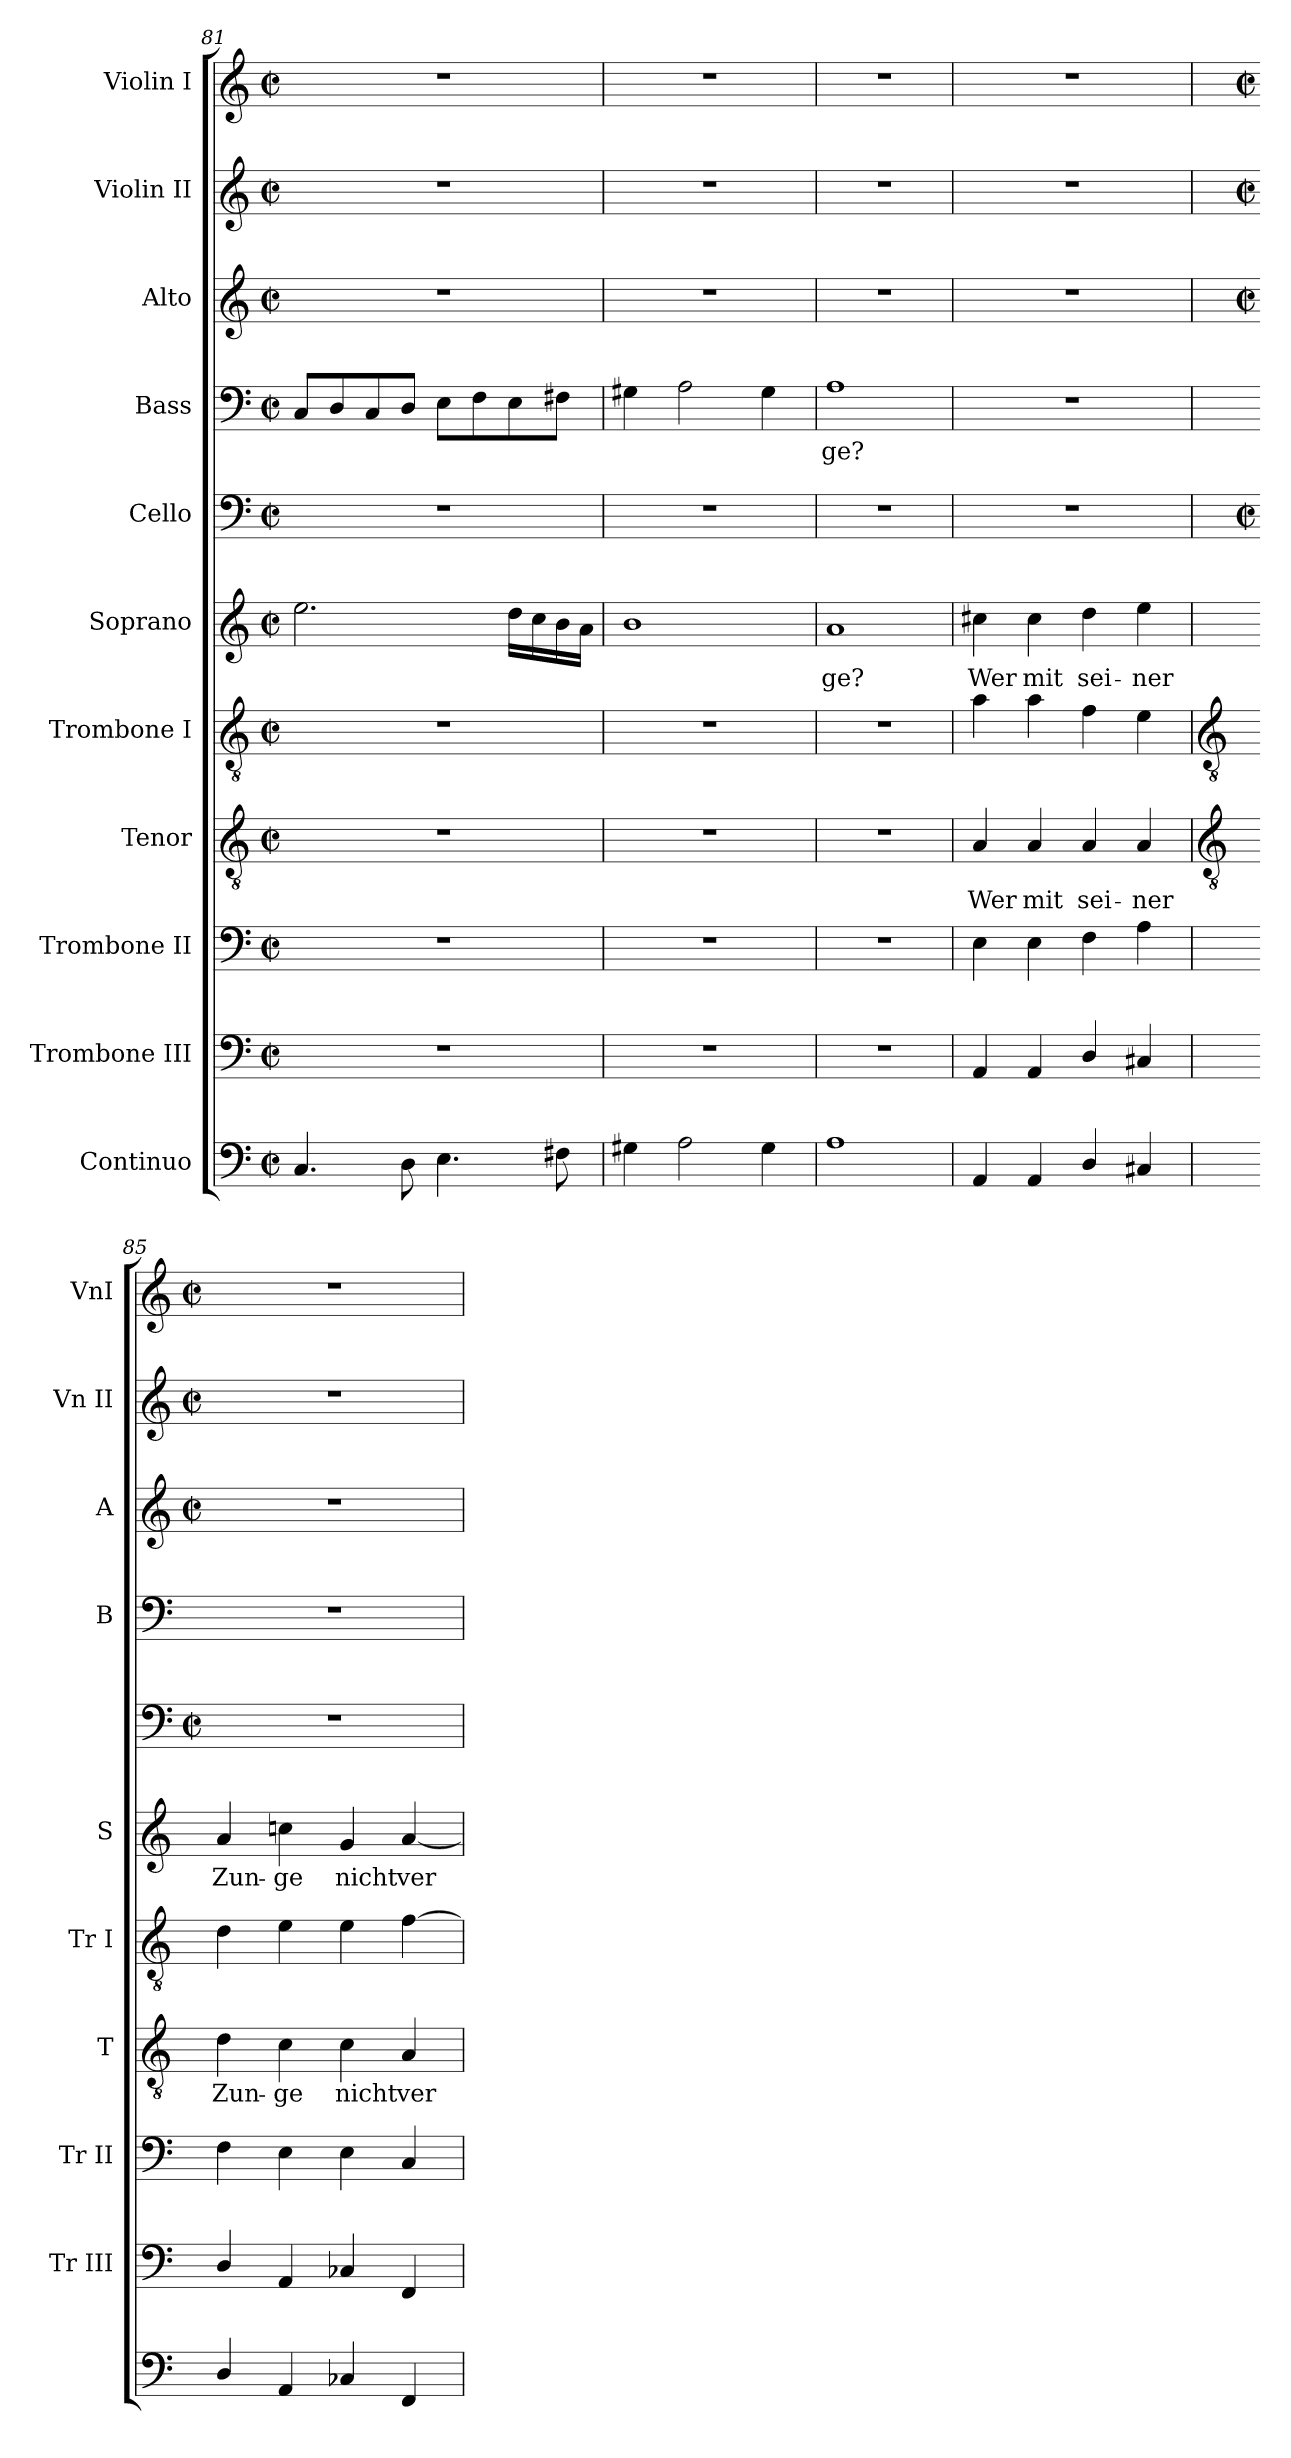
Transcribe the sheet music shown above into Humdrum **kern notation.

**kern	**kern	**kern	**kern	**text	**kern	**kern	**text	**kern	**kern	**text	**kern	**kern	**kern
*part11	*part10	*part9	*part8	*part8	*part7	*part6	*part6	*part5	*part4	*part4	*part3	*part2	*part1
*staff11	*staff10	*staff9	*staff8	*staff8	*staff7	*staff6	*staff6	*staff5	*staff4	*staff4	*staff3	*staff2	*staff1
*I"Continuo	*I"Trombone III	*I"Trombone II	*I"Tenor	*	*I"Trombone I	*I"Soprano	*	*I"Cello	*I"Bass	*	*I"Alto	*I"Violin II	*I"Violin I
*	*I'Tr III	*I'Tr II	*I'T	*	*I'Tr I	*I'S	*	*	*I'B	*	*I'A	*I'Vn II	*I'VnI
*clefF4	*clefF4	*clefF4	*clefGv2	*	*clefGv2	*clefG2	*	*clefF4	*clefF4	*	*clefG2	*clefG2	*clefG2
*k[]	*k[]	*k[]	*k[]	*	*k[]	*k[]	*	*k[]	*k[]	*	*k[]	*k[]	*k[]
*C:	*C:	*C:	*C:	*	*C:	*C:	*	*C:	*C:	*	*C:	*C:	*C:
*M2/2	*M2/2	*M2/2	*M2/2	*	*M2/2	*M2/2	*	*M2/2	*M2/2	*	*M2/2	*M2/2	*M2/2
*met(c|)	*met(c|)	*met(c|)	*met(c|)	*	*met(c|)	*met(c|)	*	*met(c|)	*met(c|)	*	*met(c|)	*met(c|)	*met(c|)
=81	=81	=81	=81	=81	=81	=81	=81	=81	=81	=81	=81	=81	=81
4.C	1r	1r	1r	.	1r	2.ee	.	1r	8CL	.	1r	1r	1r
.	.	.	.	.	.	.	.	.	8D	.	.	.	.
.	.	.	.	.	.	.	.	.	8C	.	.	.	.
8D	.	.	.	.	.	.	.	.	8DJ	.	.	.	.
4.E	.	.	.	.	.	.	.	.	8EL	.	.	.	.
.	.	.	.	.	.	.	.	.	8F	.	.	.	.
.	.	.	.	.	.	16ddLL	.	.	8E	.	.	.	.
.	.	.	.	.	.	16cc	.	.	.	.	.	.	.
8F#X	.	.	.	.	.	16b	.	.	8F#XJ	.	.	.	.
.	.	.	.	.	.	16aJJ	.	.	.	.	.	.	.
=82	=82	=82	=82	=82	=82	=82	=82	=82	=82	=82	=82	=82	=82
4G#X	1r	1r	1r	.	1r	1b	.	1r	4G#X	.	1r	1r	1r
2A	.	.	.	.	.	.	.	.	2A	.	.	.	.
4G#	.	.	.	.	.	.	.	.	4G#	.	.	.	.
=83	=83	=83	=83	=83	=83	=83	=83	=83	=83	=83	=83	=83	=83
!	!	!	!	!	!	!	!LO:LY:b	!	!	!LO:LY:b	!	!	!
1A	1r	1r	1r	.	1r	1a	ge?	1r	1A	ge?	1r	1r	1r
=84	=84	=84	=84	=84	=84	=84	=84	=84	=84	=84	=84	=84	=84
!	!	!	!	!LO:LY:b	!	!	!LO:LY:b	!	!	!	!	!	!
4AA	4AA	4E	4A	Wer	4a	4cc#X	Wer	1r	1r	.	1r	1r	1r
!	!	!	!	!LO:LY:b	!	!	!LO:LY:b	!	!	!	!	!	!
4AA	4AA	4E	4A	mit	4a	4cc#	mit	.	.	.	.	.	.
!	!	!	!	!LO:LY:b	!	!	!LO:LY:b	!	!	!	!	!	!
4D/	4D/	4F	4A	sei-	4f	4dd	sei-	.	.	.	.	.	.
!	!	!	!	!LO:LY:b	!	!	!LO:LY:b	!	!	!	!	!	!
4C#X	4C#X	4A	4A	-ner	4e	4ee	-ner	.	.	.	.	.	.
!!LO:LB:g=z
=85	=85	=85	=85	=85	=85	=85	=85	=85	=85	=85	=85	=85	=85
*	*	*	*clefGv2	*	*clefGv2	*	*	*	*	*	*	*	*
*	*	*	*	*	*	*	*	*k[]	*	*	*k[]	*k[]	*k[]
*	*	*	*	*	*	*	*	*C:	*	*	*C:	*C:	*C:
*	*	*	*	*	*	*	*	*M2/2	*	*	*M2/2	*M2/2	*M2/2
*	*	*	*	*	*	*	*	*met(c|)	*	*	*met(c|)	*met(c|)	*met(c|)
!	!	!	!	!LO:LY:b	!	!	!LO:LY:b	!	!	!	!	!	!
4D/	4D/	4F	4d	Zun-	4d	4a	Zun-	1r	1r	.	1r	1r	1r
!	!	!	!	!LO:LY:b	!	!	!LO:LY:b	!	!	!	!	!	!
4AA	4AA	4E	4c	-ge	4e	4ccn	-ge	.	.	.	.	.	.
!	!	!	!	!LO:LY:b	!	!	!LO:LY:b	!	!	!	!	!	!
4C-X	4C-X	4E	4c	nicht	4e	4g	nicht	.	.	.	.	.	.
!	!	!	!	!LO:LY:b	!	!	!LO:LY:b	!	!	!	!	!	!
4FF	4FF	4C	4A	ver-	[4f	[4a	ver-	.	.	.	.	.	.
=	=	=	=	=	=	=	=	=	=	=	=	=	=
*-	*-	*-	*-	*-	*-	*-	*-	*-	*-	*-	*-	*-	*-
